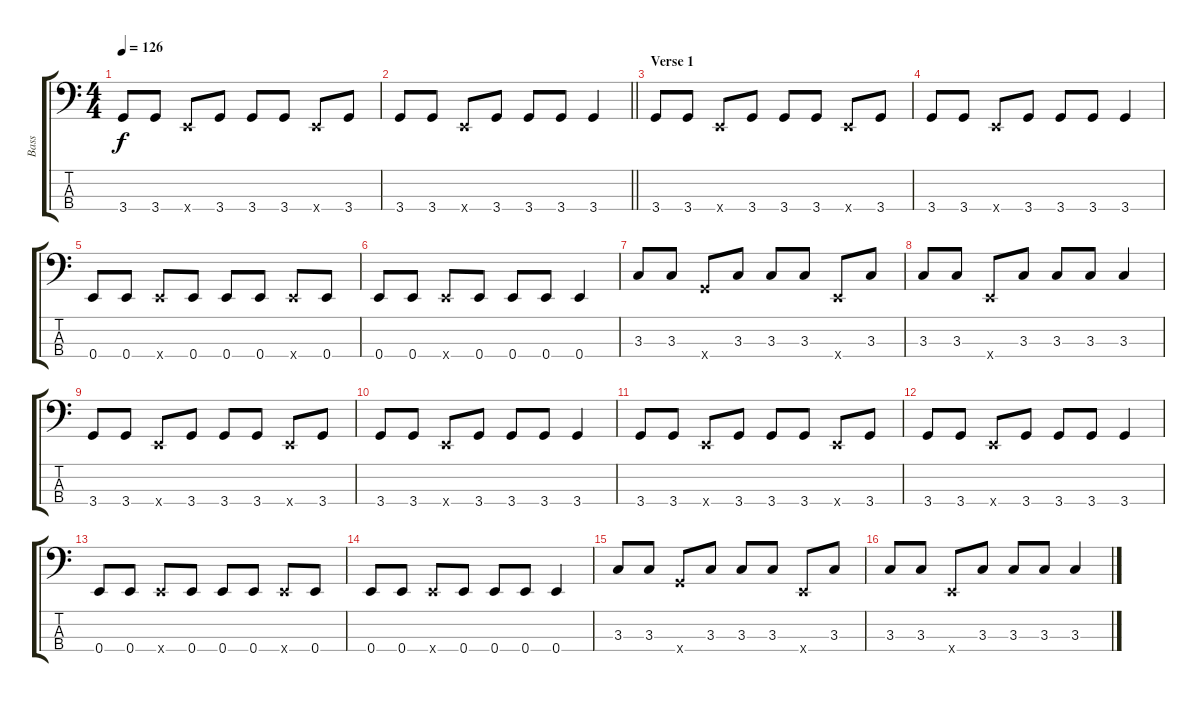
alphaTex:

\track ("Bass" "Bass") {instrument electricbassfinger}
\staff {score tabs}
\tuning (G2 D2 A1 E1) {hide}
\ts (4 4)
\tempo 126
\clef f4
\ks c
3.4.8{dy f} 3.4.8 0.4{x}.8 3.4.8 3.4.8 3.4.8 0.4{x}.8 3.4.8 |
\barLineRight lightlight
3.4.8 3.4.8 0.4{x}.8 3.4.8 3.4.8 3.4.8 3.4.4 |
\section ("" "Verse 1")
3.4.8 3.4.8 0.4{x}.8 3.4.8 3.4.8 3.4.8 0.4{x}.8 3.4.8 |
3.4.8 3.4.8 0.4{x}.8 3.4.8 3.4.8 3.4.8 3.4.4 |
0.4.8 0.4.8 0.4{x}.8 0.4.8 0.4.8 0.4.8 0.4{x}.8 0.4.8 |
0.4.8 0.4.8 0.4{x}.8 0.4.8 0.4.8 0.4.8 0.4.4 |
3.3.8 3.3.8 3.4{x}.8 3.3.8 3.3.8 3.3.8 0.4{x}.8 3.3.8 |
3.3.8 3.3.8 0.4{x}.8 3.3.8 3.3.8 3.3.8 3.3.4 |
3.4.8 3.4.8 0.4{x}.8 3.4.8 3.4.8 3.4.8 0.4{x}.8 3.4.8 |
3.4.8 3.4.8 0.4{x}.8 3.4.8 3.4.8 3.4.8 3.4.4 |
3.4.8 3.4.8 0.4{x}.8 3.4.8 3.4.8 3.4.8 0.4{x}.8 3.4.8 |
3.4.8 3.4.8 0.4{x}.8 3.4.8 3.4.8 3.4.8 3.4.4 |
0.4.8 0.4.8 0.4{x}.8 0.4.8 0.4.8 0.4.8 0.4{x}.8 0.4.8 |
0.4.8 0.4.8 0.4{x}.8 0.4.8 0.4.8 0.4.8 0.4.4 |
3.3.8 3.3.8 3.4{x}.8 3.3.8 3.3.8 3.3.8 0.4{x}.8 3.3.8 |
3.3.8 3.3.8 0.4{x}.8 3.3.8 3.3.8 3.3.8 3.3.4
